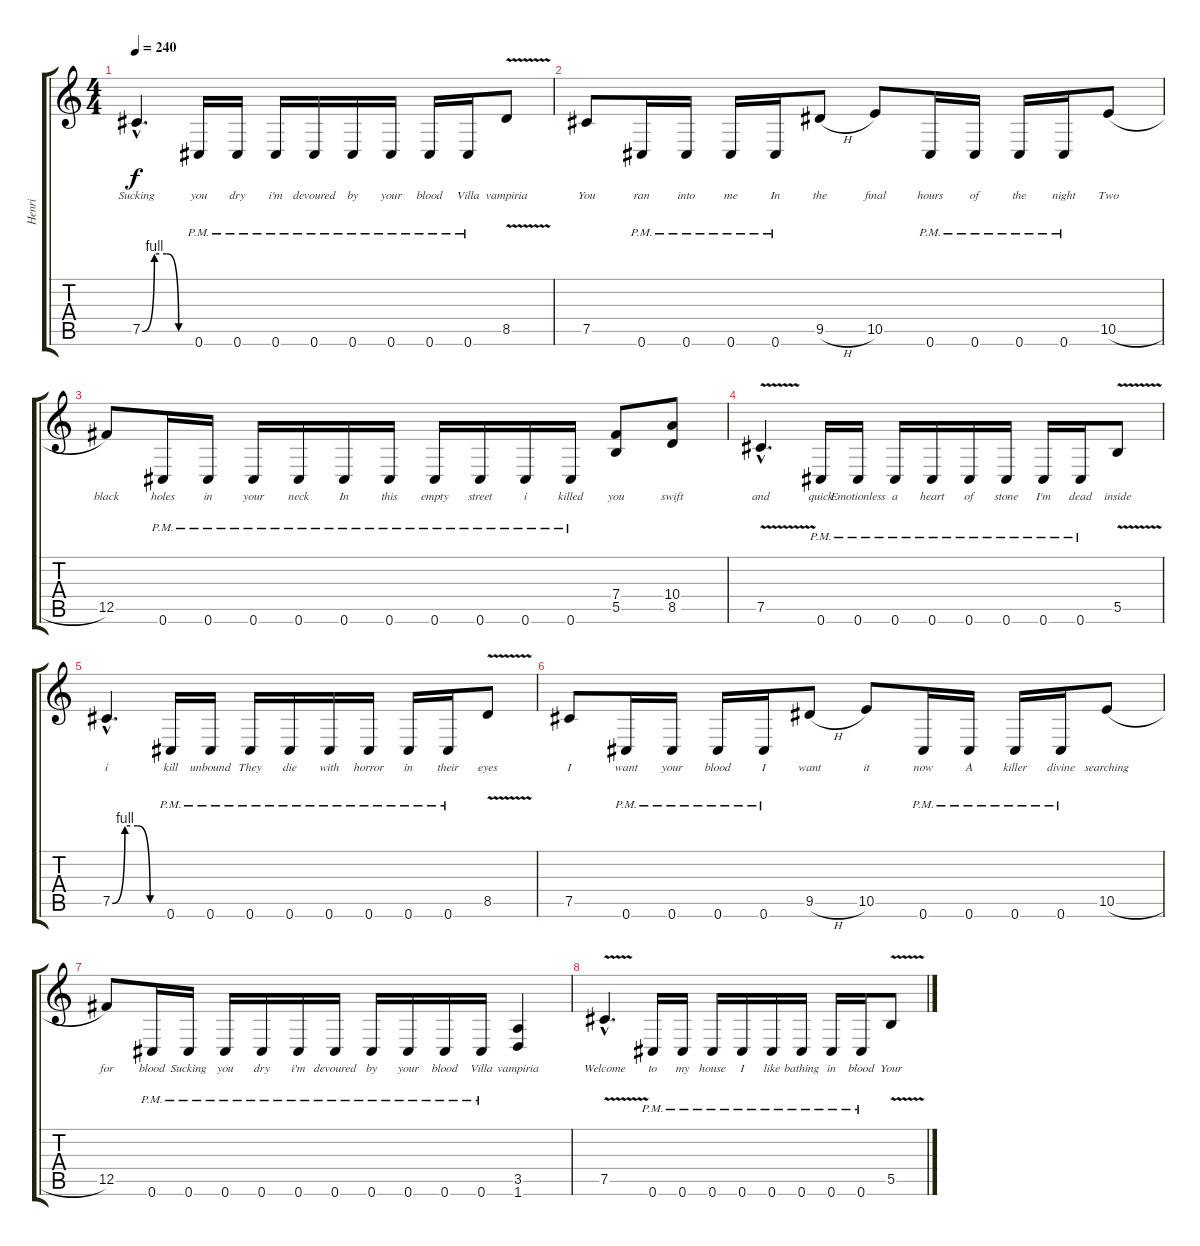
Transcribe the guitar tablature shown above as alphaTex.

\track ("Henri" "Henri") {instrument distortionguitar}
\staff {score tabs}
\tuning (Db4 Ab3 E3 B2 Gb2 Db2) {hide}
\ts (4 4)
\tempo 240
\clef g2
\ks c
7.5{be (custom 0 0 15 4 30 4 45 0 60 0) hac}.4{d lyrics (0 "Sucking") lyrics (1 "") lyrics (2 "") lyrics (3 "") lyrics (4 "") dy f} 0.6{pm}.16{lyrics (0 "you") lyrics (1 "") lyrics (2 "") lyrics (3 "") lyrics (4 "")} 0.6{pm}.16{lyrics (0 "dry") lyrics (1 "") lyrics (2 "") lyrics (3 "") lyrics (4 "")} 0.6{pm}.16{lyrics (0 "i'm") lyrics (1 "") lyrics (2 "") lyrics (3 "") lyrics (4 "")} 0.6{pm}.16{lyrics (0 "devoured") lyrics (1 "") lyrics (2 "") lyrics (3 "") lyrics (4 "")} 0.6{pm}.16{lyrics (0 "by") lyrics (1 "") lyrics (2 "") lyrics (3 "") lyrics (4 "")} 0.6{pm}.16{lyrics (0 "your") lyrics (1 "") lyrics (2 "") lyrics (3 "") lyrics (4 "")} 0.6{pm}.16{lyrics (0 "blood") lyrics (1 "") lyrics (2 "") lyrics (3 "") lyrics (4 "")} 0.6{pm}.16{lyrics (0 "Villa") lyrics (1 "") lyrics (2 "") lyrics (3 "") lyrics (4 "")} 8.5{v}.8{lyrics (0 "vampiria") lyrics (1 "") lyrics (2 "") lyrics (3 "") lyrics (4 "")} |
7.5.8{lyrics (0 "You") lyrics (1 "") lyrics (2 "") lyrics (3 "") lyrics (4 "")} 0.6{pm}.16{lyrics (0 "ran") lyrics (1 "") lyrics (2 "") lyrics (3 "") lyrics (4 "")} 0.6{pm}.16{lyrics (0 "into") lyrics (1 "") lyrics (2 "") lyrics (3 "") lyrics (4 "")} 0.6{pm}.16{lyrics (0 "me") lyrics (1 "") lyrics (2 "") lyrics (3 "") lyrics (4 "")} 0.6{pm}.16{lyrics (0 "In") lyrics (1 "") lyrics (2 "") lyrics (3 "") lyrics (4 "")} 9.5{h}.8{lyrics (0 "the") lyrics (1 "") lyrics (2 "") lyrics (3 "") lyrics (4 "")} 10.5.8{lyrics (0 "final") lyrics (1 "") lyrics (2 "") lyrics (3 "") lyrics (4 "")} 0.6{pm}.16{lyrics (0 "hours") lyrics (1 "") lyrics (2 "") lyrics (3 "") lyrics (4 "")} 0.6{pm}.16{lyrics (0 "of") lyrics (1 "") lyrics (2 "") lyrics (3 "") lyrics (4 "")} 0.6{pm}.16{lyrics (0 "the") lyrics (1 "") lyrics (2 "") lyrics (3 "") lyrics (4 "")} 0.6{pm}.16{lyrics (0 "night") lyrics (1 "") lyrics (2 "") lyrics (3 "") lyrics (4 "")} 10.5{h}.8{lyrics (0 "Two") lyrics (1 "") lyrics (2 "") lyrics (3 "") lyrics (4 "")} |
12.5.8{lyrics (0 "black") lyrics (1 "") lyrics (2 "") lyrics (3 "") lyrics (4 "")} 0.6{pm}.16{lyrics (0 "holes") lyrics (1 "") lyrics (2 "") lyrics (3 "") lyrics (4 "")} 0.6{pm}.16{lyrics (0 "in") lyrics (1 "") lyrics (2 "") lyrics (3 "") lyrics (4 "")} 0.6{pm}.16{lyrics (0 "your") lyrics (1 "") lyrics (2 "") lyrics (3 "") lyrics (4 "")} 0.6{pm}.16{lyrics (0 "neck") lyrics (1 "") lyrics (2 "") lyrics (3 "") lyrics (4 "")} 0.6{pm}.16{lyrics (0 "In") lyrics (1 "") lyrics (2 "") lyrics (3 "") lyrics (4 "")} 0.6{pm}.16{lyrics (0 "this") lyrics (1 "") lyrics (2 "") lyrics (3 "") lyrics (4 "")} 0.6{pm}.16{lyrics (0 "empty") lyrics (1 "") lyrics (2 "") lyrics (3 "") lyrics (4 "")} 0.6{pm}.16{lyrics (0 "street") lyrics (1 "") lyrics (2 "") lyrics (3 "") lyrics (4 "")} 0.6{pm}.16{lyrics (0 "i") lyrics (1 "") lyrics (2 "") lyrics (3 "") lyrics (4 "")} 0.6{pm}.16{lyrics (0 "killed") lyrics (1 "") lyrics (2 "") lyrics (3 "") lyrics (4 "")} (7.4 5.5).8{lyrics (0 "you") lyrics (1 "") lyrics (2 "") lyrics (3 "") lyrics (4 "")} (10.4 8.5).8{lyrics (0 "swift") lyrics (1 "") lyrics (2 "") lyrics (3 "") lyrics (4 "")} |
7.5{v hac}.4{d lyrics (0 "and") lyrics (1 "") lyrics (2 "") lyrics (3 "") lyrics (4 "")} 0.6{pm}.16{lyrics (0 "quick") lyrics (1 "") lyrics (2 "") lyrics (3 "") lyrics (4 "")} 0.6{pm}.16{lyrics (0 "Emotionless") lyrics (1 "") lyrics (2 "") lyrics (3 "") lyrics (4 "")} 0.6{pm}.16{lyrics (0 "a") lyrics (1 "") lyrics (2 "") lyrics (3 "") lyrics (4 "")} 0.6{pm}.16{lyrics (0 "heart") lyrics (1 "") lyrics (2 "") lyrics (3 "") lyrics (4 "")} 0.6{pm}.16{lyrics (0 "of") lyrics (1 "") lyrics (2 "") lyrics (3 "") lyrics (4 "")} 0.6{pm}.16{lyrics (0 "stone") lyrics (1 "") lyrics (2 "") lyrics (3 "") lyrics (4 "")} 0.6{pm}.16{lyrics (0 "I'm") lyrics (1 "") lyrics (2 "") lyrics (3 "") lyrics (4 "")} 0.6{pm}.16{lyrics (0 "dead") lyrics (1 "") lyrics (2 "") lyrics (3 "") lyrics (4 "")} 5.5{v}.8{lyrics (0 "inside") lyrics (1 "") lyrics (2 "") lyrics (3 "") lyrics (4 "")} |
7.5{be (custom 0 0 15 4 30 4 45 0 60 0) hac}.4{d lyrics (0 "i") lyrics (1 "") lyrics (2 "") lyrics (3 "") lyrics (4 "")} 0.6{pm}.16{lyrics (0 "kill") lyrics (1 "") lyrics (2 "") lyrics (3 "") lyrics (4 "")} 0.6{pm}.16{lyrics (0 "unbound") lyrics (1 "") lyrics (2 "") lyrics (3 "") lyrics (4 "")} 0.6{pm}.16{lyrics (0 "They") lyrics (1 "") lyrics (2 "") lyrics (3 "") lyrics (4 "")} 0.6{pm}.16{lyrics (0 "die") lyrics (1 "") lyrics (2 "") lyrics (3 "") lyrics (4 "")} 0.6{pm}.16{lyrics (0 "with") lyrics (1 "") lyrics (2 "") lyrics (3 "") lyrics (4 "")} 0.6{pm}.16{lyrics (0 "horror") lyrics (1 "") lyrics (2 "") lyrics (3 "") lyrics (4 "")} 0.6{pm}.16{lyrics (0 "in") lyrics (1 "") lyrics (2 "") lyrics (3 "") lyrics (4 "")} 0.6{pm}.16{lyrics (0 "their") lyrics (1 "") lyrics (2 "") lyrics (3 "") lyrics (4 "")} 8.5{v}.8{lyrics (0 "eyes") lyrics (1 "") lyrics (2 "") lyrics (3 "") lyrics (4 "")} |
7.5.8{lyrics (0 "I") lyrics (1 "") lyrics (2 "") lyrics (3 "") lyrics (4 "")} 0.6{pm}.16{lyrics (0 "want") lyrics (1 "") lyrics (2 "") lyrics (3 "") lyrics (4 "")} 0.6{pm}.16{lyrics (0 "your") lyrics (1 "") lyrics (2 "") lyrics (3 "") lyrics (4 "")} 0.6{pm}.16{lyrics (0 "blood") lyrics (1 "") lyrics (2 "") lyrics (3 "") lyrics (4 "")} 0.6{pm}.16{lyrics (0 "I") lyrics (1 "") lyrics (2 "") lyrics (3 "") lyrics (4 "")} 9.5{h}.8{lyrics (0 "want") lyrics (1 "") lyrics (2 "") lyrics (3 "") lyrics (4 "")} 10.5.8{lyrics (0 "it") lyrics (1 "") lyrics (2 "") lyrics (3 "") lyrics (4 "")} 0.6{pm}.16{lyrics (0 "now") lyrics (1 "") lyrics (2 "") lyrics (3 "") lyrics (4 "")} 0.6{pm}.16{lyrics (0 "A") lyrics (1 "") lyrics (2 "") lyrics (3 "") lyrics (4 "")} 0.6{pm}.16{lyrics (0 "killer") lyrics (1 "") lyrics (2 "") lyrics (3 "") lyrics (4 "")} 0.6{pm}.16{lyrics (0 "divine") lyrics (1 "") lyrics (2 "") lyrics (3 "") lyrics (4 "")} 10.5{h}.8{lyrics (0 "searching") lyrics (1 "") lyrics (2 "") lyrics (3 "") lyrics (4 "")} |
12.5.8{lyrics (0 "for") lyrics (1 "") lyrics (2 "") lyrics (3 "") lyrics (4 "")} 0.6{pm}.16{lyrics (0 "blood") lyrics (1 "") lyrics (2 "") lyrics (3 "") lyrics (4 "")} 0.6{pm}.16{lyrics (0 "Sucking") lyrics (1 "") lyrics (2 "") lyrics (3 "") lyrics (4 "")} 0.6{pm}.16{lyrics (0 "you") lyrics (1 "") lyrics (2 "") lyrics (3 "") lyrics (4 "")} 0.6{pm}.16{lyrics (0 "dry") lyrics (1 "") lyrics (2 "") lyrics (3 "") lyrics (4 "")} 0.6{pm}.16{lyrics (0 "i'm") lyrics (1 "") lyrics (2 "") lyrics (3 "") lyrics (4 "")} 0.6{pm}.16{lyrics (0 "devoured") lyrics (1 "") lyrics (2 "") lyrics (3 "") lyrics (4 "")} 0.6{pm}.16{lyrics (0 "by") lyrics (1 "") lyrics (2 "") lyrics (3 "") lyrics (4 "")} 0.6{pm}.16{lyrics (0 "your") lyrics (1 "") lyrics (2 "") lyrics (3 "") lyrics (4 "")} 0.6{pm}.16{lyrics (0 "blood") lyrics (1 "") lyrics (2 "") lyrics (3 "") lyrics (4 "")} 0.6{pm}.16{lyrics (0 "Villa") lyrics (1 "") lyrics (2 "") lyrics (3 "") lyrics (4 "")} (3.5 1.6).4{lyrics (0 "vampiria") lyrics (1 "") lyrics (2 "") lyrics (3 "") lyrics (4 "")} |
7.5{v hac}.4{d lyrics (0 "Welcome") lyrics (1 "") lyrics (2 "") lyrics (3 "") lyrics (4 "")} 0.6{pm}.16{lyrics (0 "to") lyrics (1 "") lyrics (2 "") lyrics (3 "") lyrics (4 "")} 0.6{pm}.16{lyrics (0 "my") lyrics (1 "") lyrics (2 "") lyrics (3 "") lyrics (4 "")} 0.6{pm}.16{lyrics (0 "house") lyrics (1 "") lyrics (2 "") lyrics (3 "") lyrics (4 "")} 0.6{pm}.16{lyrics (0 "I") lyrics (1 "") lyrics (2 "") lyrics (3 "") lyrics (4 "")} 0.6{pm}.16{lyrics (0 "like") lyrics (1 "") lyrics (2 "") lyrics (3 "") lyrics (4 "")} 0.6{pm}.16{lyrics (0 "bathing") lyrics (1 "") lyrics (2 "") lyrics (3 "") lyrics (4 "")} 0.6{pm}.16{lyrics (0 "in") lyrics (1 "") lyrics (2 "") lyrics (3 "") lyrics (4 "")} 0.6{pm}.16{lyrics (0 "blood") lyrics (1 "") lyrics (2 "") lyrics (3 "") lyrics (4 "")} 5.5{v}.8{lyrics (0 "Your") lyrics (1 "") lyrics (2 "") lyrics (3 "") lyrics (4 "")}
